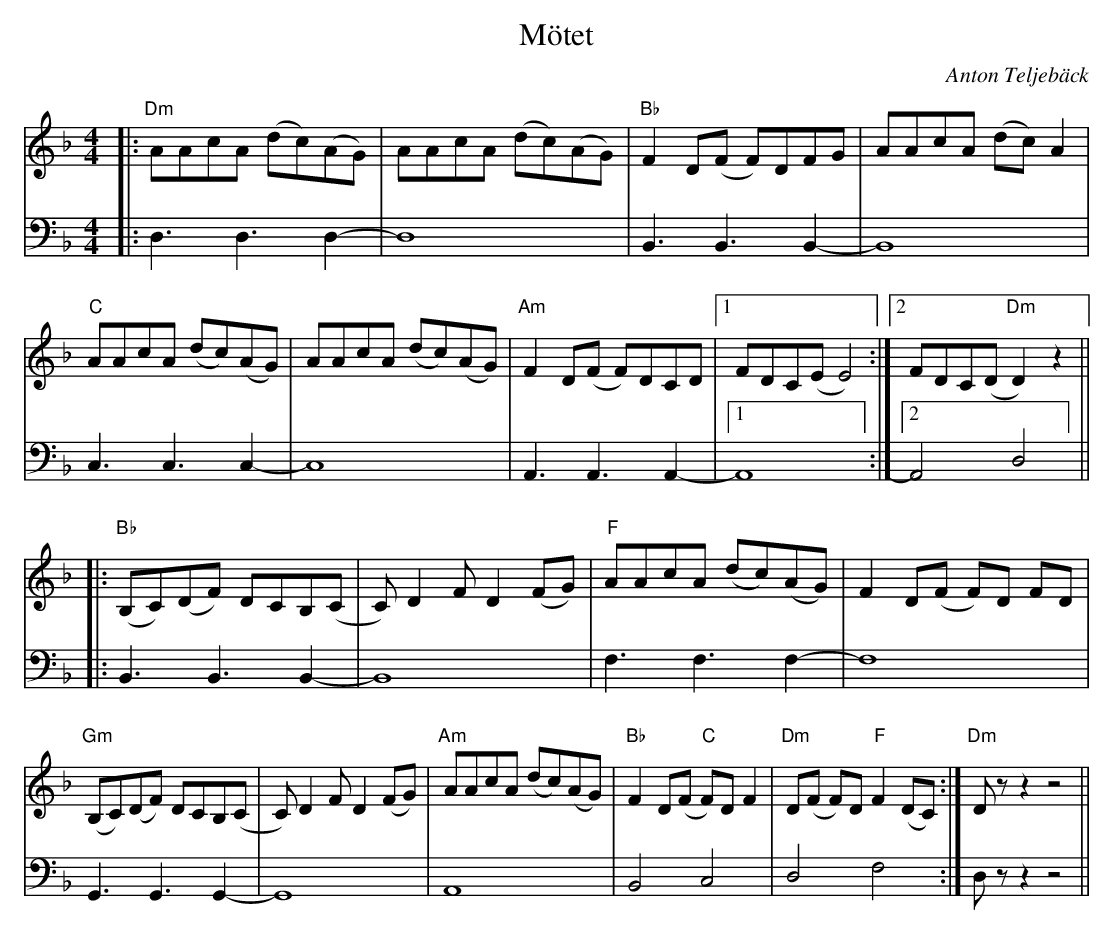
X:1
T:Mötet
C:Anton Teljebäck
M:4/4
L:1/8
K:Dm
V:1
|: "Dm" AAcA (dc)(AG) | AAcA (dc)(AG) | "Bb" F2D(F F)DFG | AAcA (dc)A2 |
"C" AAcA (dc)(AG) | AAcA (dc)(AG) |"Am" F2D(F F)DCD |1 FDC(E E4) :|2 FDC(D "Dm"D2)z2 ||
|:"Bb"(B,C)(DF) DCB,(C | C)D2F D2(FG) |"F" AAcA (dc)(AG) | F2 D(F F)D FD |
"Gm" (B,C)(DF) DCB,(C | C)D2F D2(FG) |"Am" AAcA (dc)(AG) | "Bb" F2D(F "C" F)DF2 |"Dm"D(F F)D "F"F2 (DC):|"Dm"Dz z2 z4 ||
V:2
K: bass
|:D,3D,3D,2- |  D,8 | B,,3B,,3B,,2- | B,,8 | C,3C,3C,2- |  C,8 | A,,3A,,3A,,2- |1 A,,8 :|2 A,,4D,4 ||
|: B,,3B,,3B,,2- | B,,8 | F,3F,3F,2- | F,8 | G,,3G,,3G,,2- | G,,8 | A,,8 | B,,4 C,4 | D,4 F,4 :| D,z z2 z4 ||
